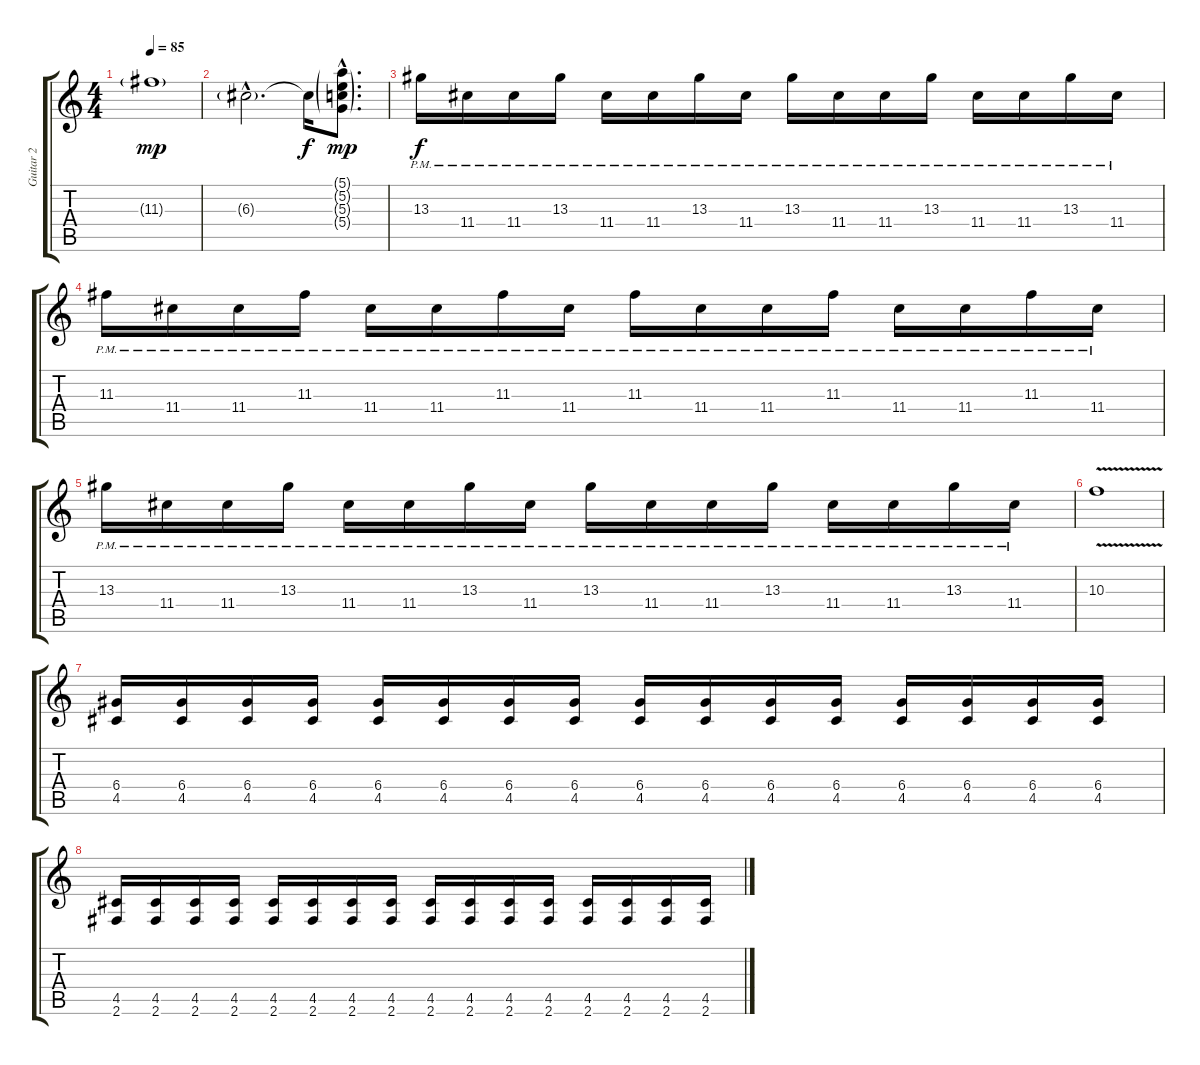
\track ("Guitar 2" "Guitar 2") {instrument overdrivenguitar}
\staff {score tabs}
\tuning (E4 B3 G3 D3 A2 E2) {hide}
\ts (4 4)
\tempo 85
\clef g2
\ks c
11.3{g}.1{dy mp} |
6.3{g hac}.2{d} 6.3{t}.16{dy f} (5.1{g hac} 5.2{g hac} 5.3{g hac} 5.4{g hac}).8{d dy mp instrument guitarharmonics} |
13.3{pm}.16{dy f instrument overdrivenguitar} 11.4{pm}.16 11.4{pm}.16 13.3{pm}.16 11.4{pm}.16 11.4{pm}.16 13.3{pm}.16 11.4{pm}.16 13.3{pm}.16 11.4{pm}.16 11.4{pm}.16 13.3{pm}.16 11.4{pm}.16 11.4{pm}.16 13.3{pm}.16 11.4{pm}.16 |
11.3{pm}.16 11.4{pm}.16 11.4{pm}.16 11.3{pm}.16 11.4{pm}.16 11.4{pm}.16 11.3{pm}.16 11.4{pm}.16 11.3{pm}.16 11.4{pm}.16 11.4{pm}.16 11.3{pm}.16 11.4{pm}.16 11.4{pm}.16 11.3{pm}.16 11.4{pm}.16 |
13.3{pm}.16 11.4{pm}.16 11.4{pm}.16 13.3{pm}.16 11.4{pm}.16 11.4{pm}.16 13.3{pm}.16 11.4{pm}.16 13.3{pm}.16 11.4{pm}.16 11.4{pm}.16 13.3{pm}.16 11.4{pm}.16 11.4{pm}.16 13.3{pm}.16 11.4{pm}.16 |
10.3{v}.1 |
(6.4 4.5).16 (6.4 4.5).16 (6.4 4.5).16 (6.4 4.5).16 (6.4 4.5).16 (6.4 4.5).16 (6.4 4.5).16 (6.4 4.5).16 (6.4 4.5).16 (6.4 4.5).16 (6.4 4.5).16 (6.4 4.5).16 (6.4 4.5).16 (6.4 4.5).16 (6.4 4.5).16 (6.4 4.5).16 |
(4.5 2.6).16 (4.5 2.6).16 (4.5 2.6).16 (4.5 2.6).16 (4.5 2.6).16 (4.5 2.6).16 (4.5 2.6).16 (4.5 2.6).16 (4.5 2.6).16 (4.5 2.6).16 (4.5 2.6).16 (4.5 2.6).16 (4.5 2.6).16 (4.5 2.6).16 (4.5 2.6).16 (4.5 2.6).16
